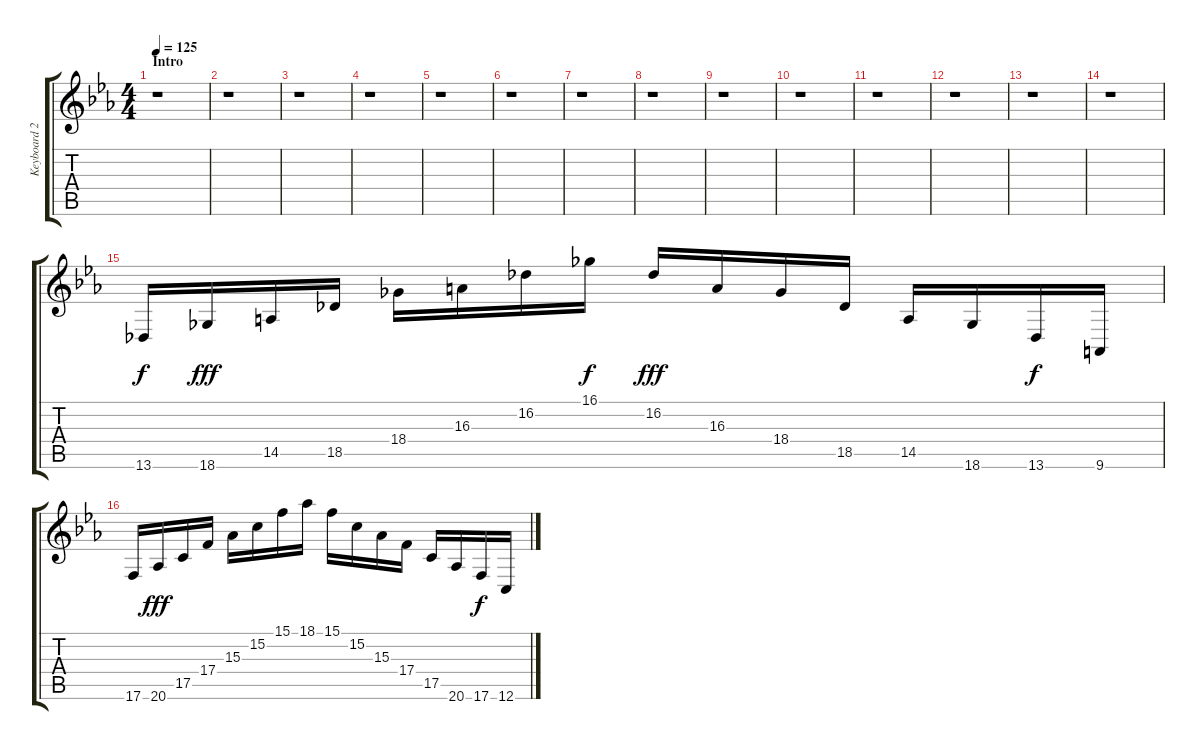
\track ("Keyboard 2" "Keyboard 2") {instrument choiraahs}
\staff {score tabs}
\tuning (D4 A3 F3 C3 G2 C2) {hide}
\ts (4 4)
\section ("" "Intro")
\tempo 125
\clef g2
\ks cminor
r.1{dy f instrument choiraahs} |
r.1 |
r.1 |
r.1 |
r.1 |
r.1 |
r.1 |
r.1 |
r.1 |
r.1 |
r.1 |
r.1 |
r.1 |
r.1 |
13.6.16{volume 11 instrument vibraphone} 18.6.16{dy fff} 14.5.16 18.5.16 18.4.16 16.3.16 16.2.16 16.1.16{dy f} 16.2.16{dy fff} 16.3.16 18.4.16 18.5.16 14.5.16 18.6.16 13.6.16{dy f} 9.6.16 |
17.6.16 20.6.16{dy fff} 17.5.16 17.4.16 15.3.16 15.2.16 15.1.16 18.1.16 15.1.16 15.2.16 15.3.16 17.4.16 17.5.16 20.6.16 17.6.16{dy f} 12.6.16
